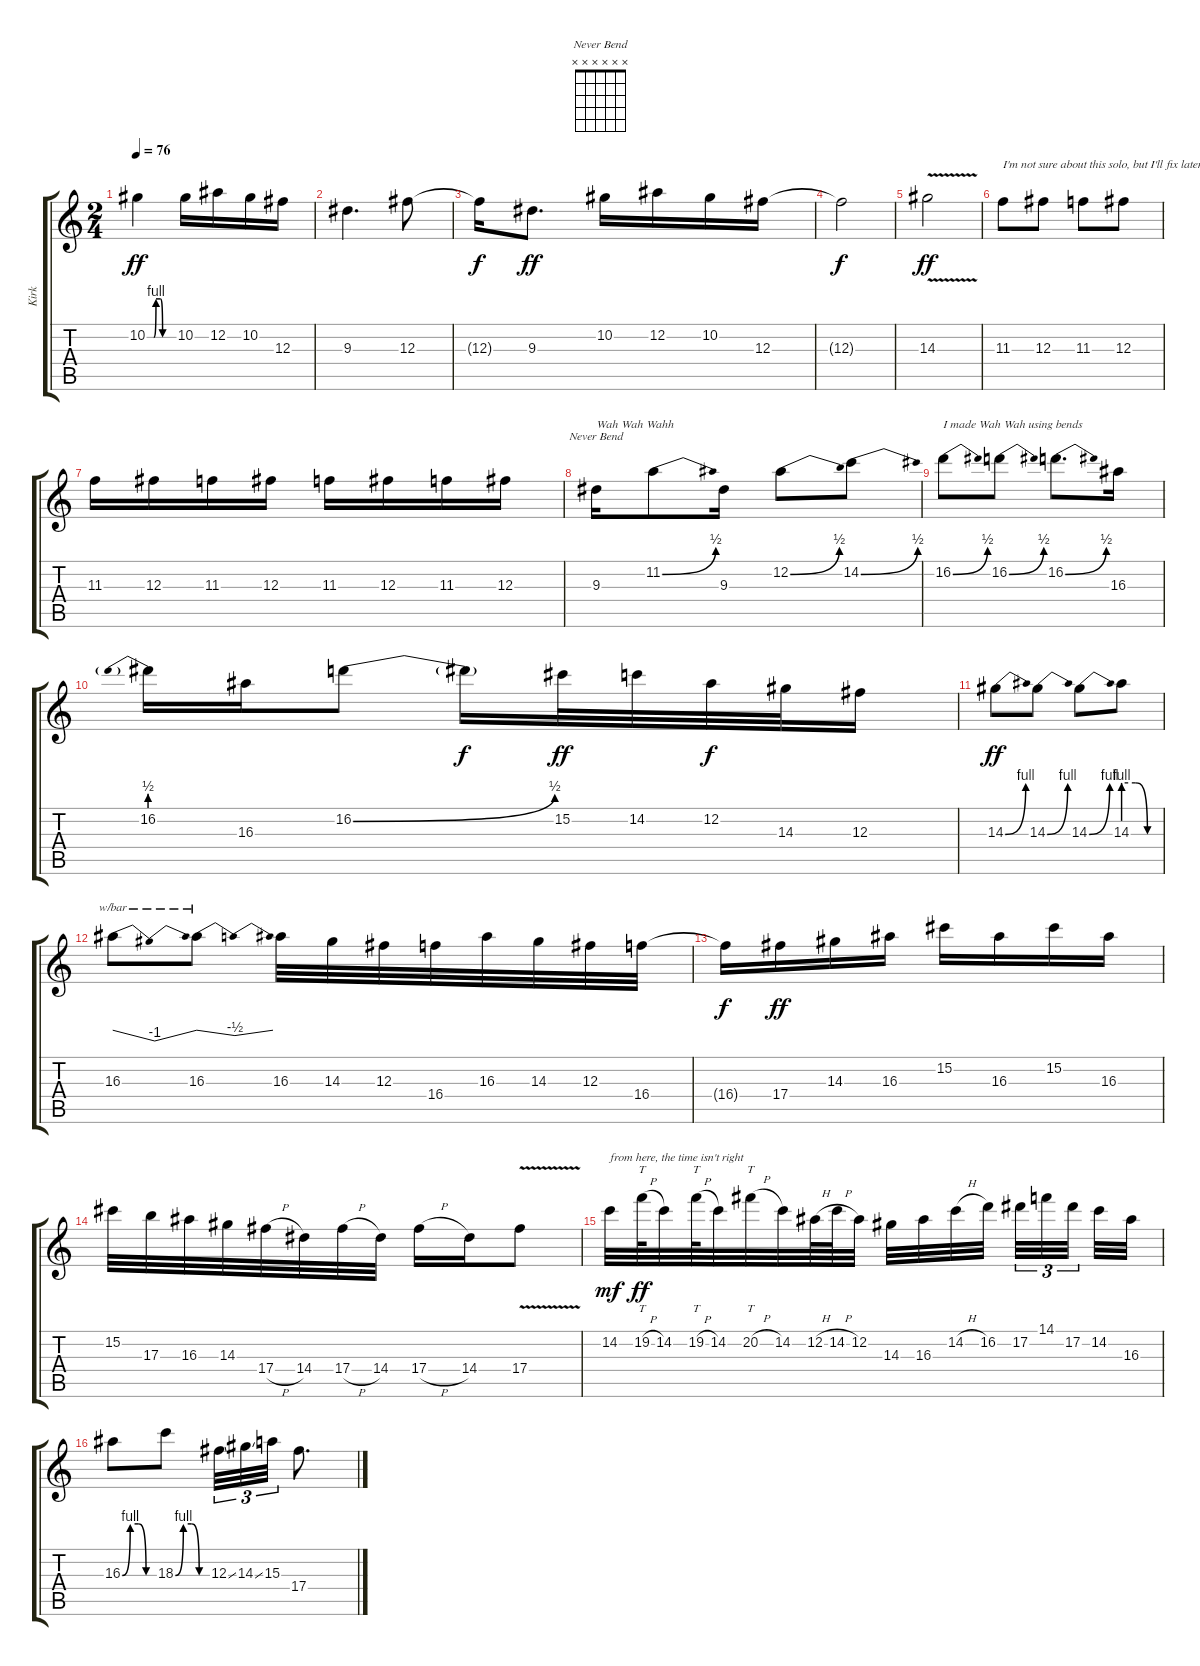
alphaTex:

\track ("Kirk" "Kirk") {instrument distortionguitar}
\staff {score tabs}
\tuning (Eb4 Bb3 Gb3 Db3 Ab2 Eb2) {hide}
\chord ("Never Bend" x x x x x x)
\ts (2 4)
\tempo 76
\clef g2
\ks c
10.2{be (custom 0 0 15 0 20 4 30 4 35 0 60 0)}.4{dy ff} 10.2.16 12.2.16 10.2.16 12.3.16 |
9.3.4{d} 12.3.8 |
12.3{t}.16{dy f} 9.3.8{d dy ff} 10.2.16 12.2.16 10.2.16 12.3.16 |
12.3{t}.2{dy f} |
14.3{v}.2{dy ff} |
11.3.8{txt "I'm not sure about this solo, but I'll fix later.." volume 16} 12.3.8 11.3.8 12.3.8 |
11.3.16 12.3.16 11.3.16 12.3.16 11.3.16 12.3.16 11.3.16 12.3.16 |
9.3.16{ch "Never Bend" txt "Wah Wah Wahh"} 11.2{be (bend 0 0 60 2)}.8 9.3.16 12.2{be (bend 0 0 60 2)}.8 14.2{be (bend 0 0 60 2)}.8 |
16.2{be (bend 0 0 60 2)}.8{txt "I made Wah Wah using bends"} 16.2{be (bend 0 0 60 2)}.8 16.2{be (bend 0 0 60 2)}.8{d} 16.3.16 |
16.2{be (prebend 0 2 60 2)}.16 16.3.16 16.2{be (bend 0 0 60 2)}.8 16.2{t}.16{dy f} 15.2.32{dy ff} 14.2.32 12.2.32{dy f} 14.3.32 12.3.16 |
14.3{be (bend 0 0 60 4)}.8{dy ff} 14.3{be (bend 0 0 60 4)}.8 14.3{be (bend 0 0 60 4)}.8 14.3{be (custom 0 4 20 4 40 0 60 0)}.8 |
16.3.8{tbe (dip default 0 0 30 -4 60 0)} 16.3.8{tbe (dip default 0 0 30 -2 60 0)} 16.3.32 14.3.32 12.3.32 16.4.32 16.3.32 14.3.32 12.3.32 16.4.32 |
16.4{t}.16{dy f} 17.4.16{dy ff} 14.3.16 16.3.16 15.2.16 16.3.16 15.2.16 16.3.16 |
15.2.32 17.3.32 16.3.32 14.3.32 17.4{h}.32 14.4.32 17.4{h}.32 14.4.32 17.4{h}.16 14.4.16 17.4{v}.8 |
14.2.32{txt "from here, the time isn't right" dy mf} 19.2{h}.64{tt dy ff} 14.2.32 19.2{h}.64{tt} 14.2.32 20.2{h}.32{tt} 14.2.32 12.2{h}.64 14.2{h}.64 12.2.32 14.3.32 16.3.32 14.2{h}.32 16.2.32 17.2.32{tu (3 2)} 14.1.32{tu (3 2)} 17.2.32{tu (3 2)} 14.2.32 16.3.32 |
16.3{be (custom 0 0 15 4 30 4 45 0 60 0)}.8 18.3{be (custom 0 0 15 4 30 4 45 0 60 0)}.8 12.3{ss}.32{tu (3 2)} 14.3{ss}.32{tu (3 2)} 15.3.32{tu (3 2)} 17.4.8{d}
